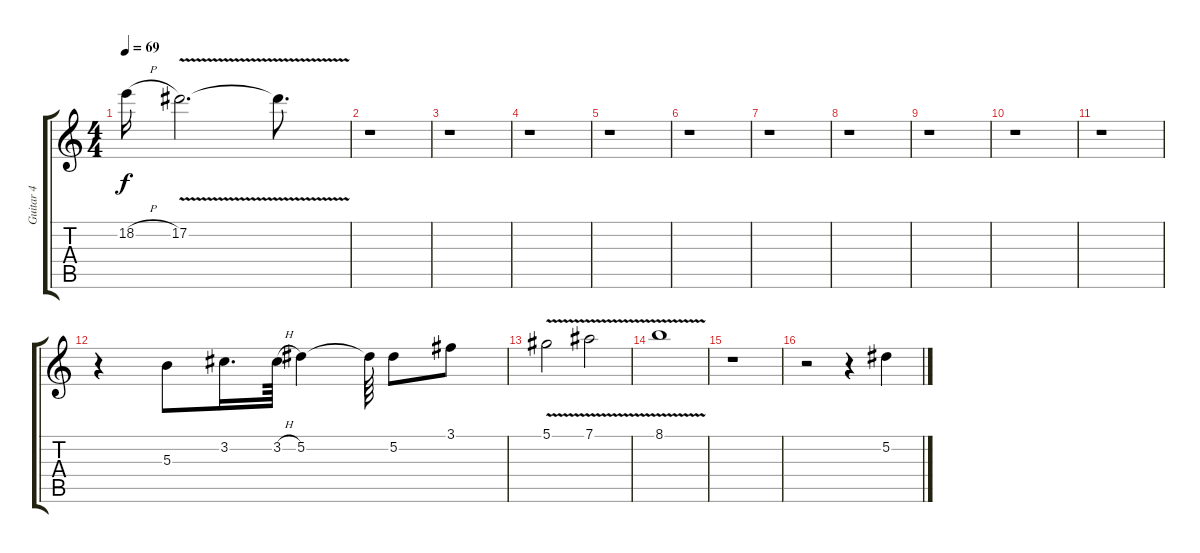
\track ("Guitar 4" "Guitar 4") {instrument overdrivenguitar}
\staff {score tabs}
\tuning (Eb4 Bb3 Gb3 Db3 Ab2 Eb2) {hide}
\ts (4 4)
\tempo 69
\clef g2
\ks c
18.2{h}.16{dy f} 17.2{v}.2{d} 17.2{t}.8{d} |
r.1 |
r.1 |
r.1 |
r.1 |
r.1 |
r.1 |
r.1 |
r.1 |
r.1 |
r.1 |
r.4 5.3.8 3.2.16{d} 3.2{h}.64 5.2.4 5.2{t}.64 5.2.8 3.1.8 |
5.1{v}.2 7.1{v}.2 |
8.1{v}.1 |
r.1 |
r.2 r.4 5.2.4
